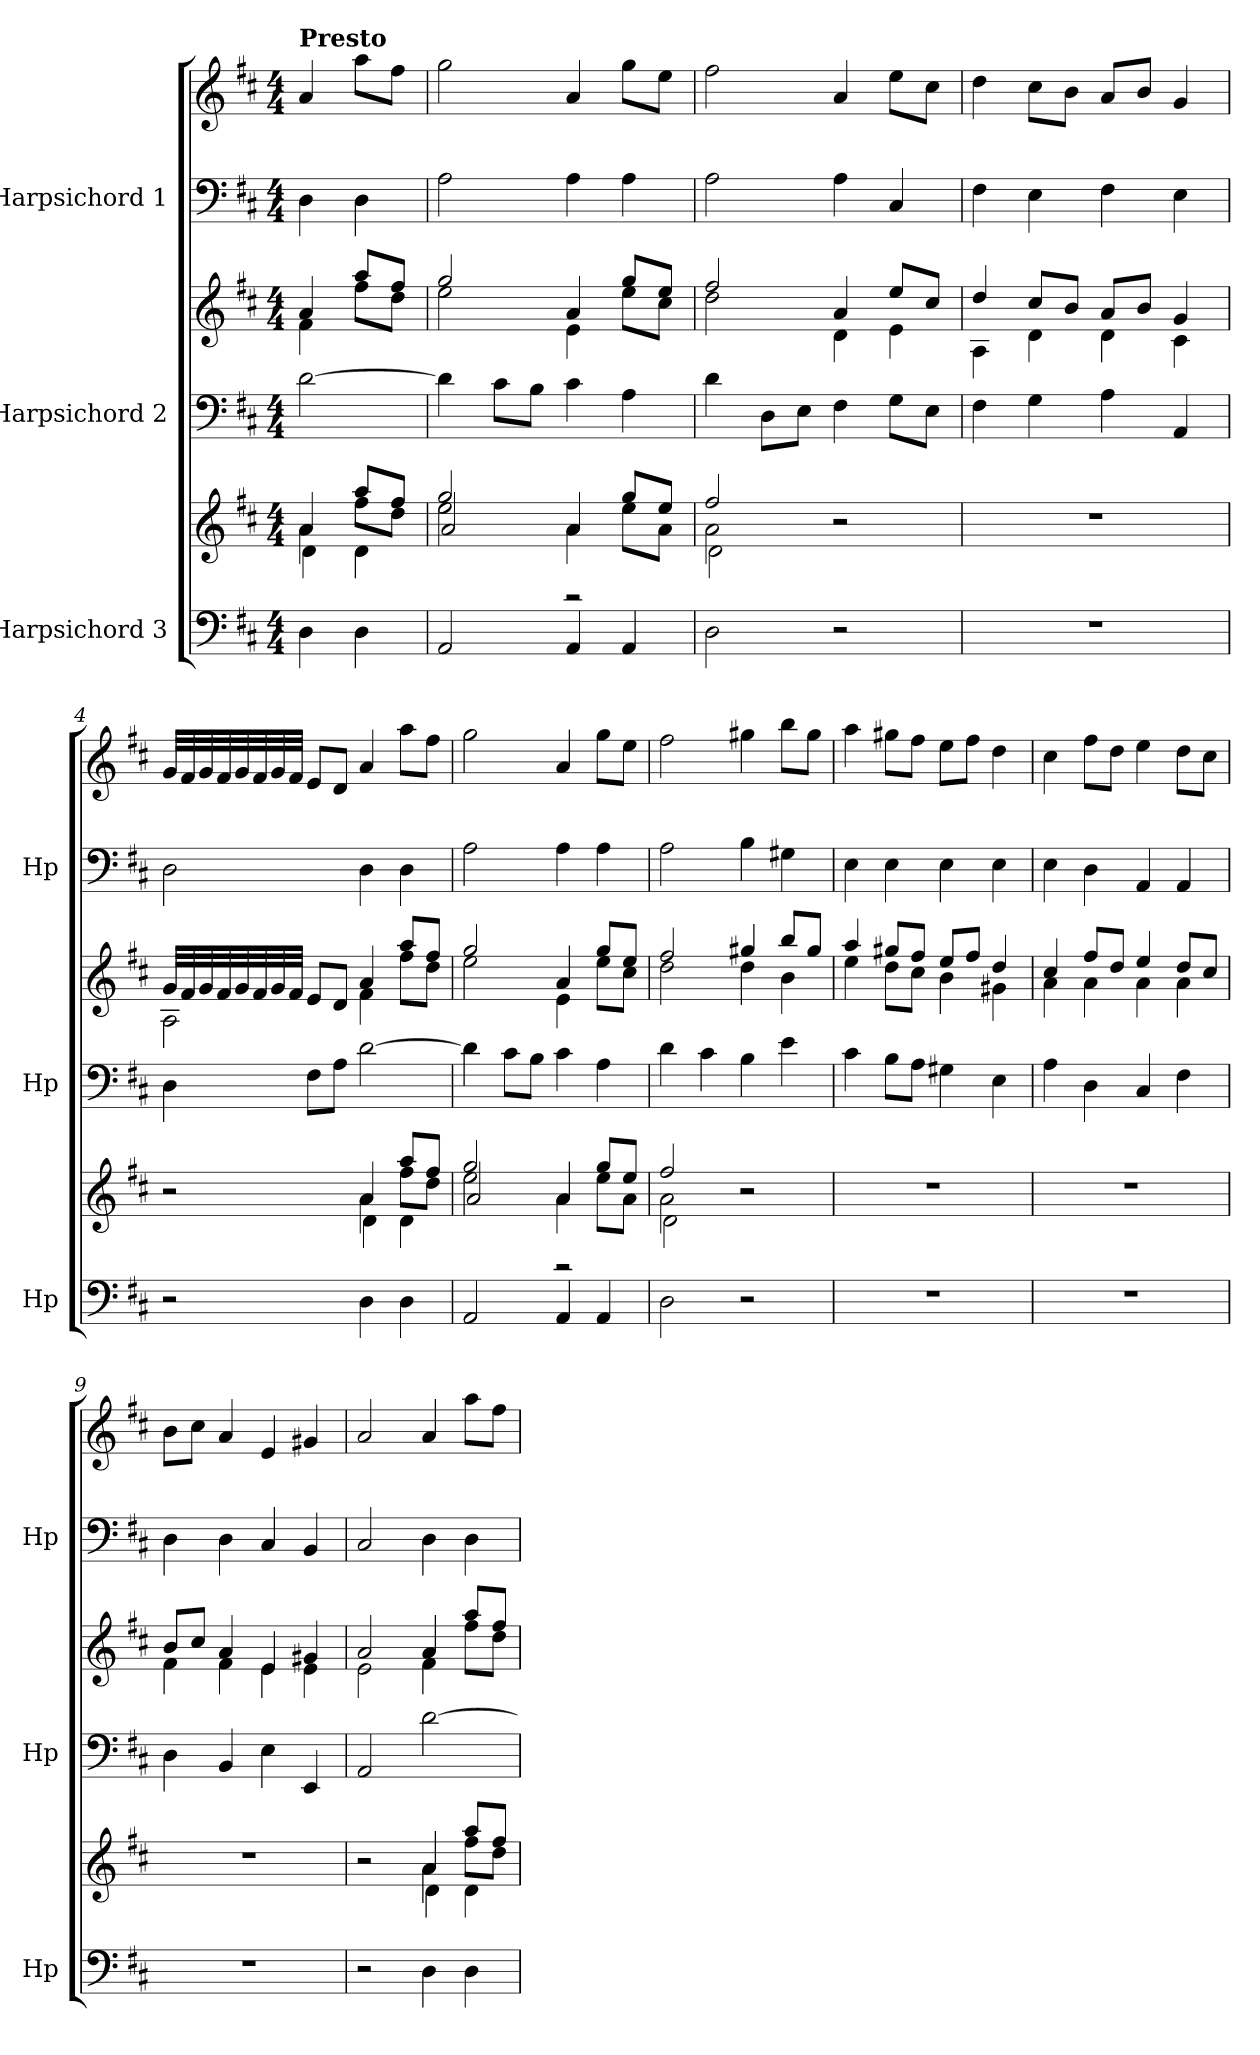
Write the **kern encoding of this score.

**kern	**kern	**kern	**kern	**kern	**kern
*part3	*part3	*part2	*part2	*part1	*part1
*staff6	*staff5	*staff4	*staff3	*staff2	*staff1
*I"Harpsichord 3	*	*I"Harpsichord 2	*	*I"Harpsichord 1	*
*I'Hp	*	*I'Hp	*	*I'Hp	*
*clefF4	*clefG2	*clefF4	*clefG2	*clefF4	*clefG2
*k[f#c#]	*k[f#c#]	*k[f#c#]	*k[f#c#]	*k[f#c#]	*k[f#c#]
*M4/4	*M4/4	*M4/4	*M4/4	*M4/4	*M4/4
=	=	=	=	=	=
*	*^	*	*^	*	*
*	*	*^	*	*	*	*	*
!	!	!	!	!	!	!	!	!LO:TX:a:B:t=Presto
4D\	4a/	4a\	4d\	[2d\	4a/	4f#\	4D\	4a/
4D\	8aa/L	8ff#\L	4d\	.	8aa/L	8ff#\L	4D\	8aa\L
.	8ff#/J	8dd\J	.	.	8ff#/J	8dd\J	.	8ff#\J
=1	=1	=1	=1	=1	=1	=1	=1	=1
2AA/	2gg/	2ee\	2a/	4d\]	2gg/	2ee\	2A\	2gg\
.	.	.	.	8c#\L	.	.	.	.
.	.	.	.	8B\J	.	.	.	.
4AA/	4a/	4a\	2rBB	4c#\	4a/	4e\	4A\	4a/
4AA/	8gg/L	8ee\L	.	4A\	8gg/L	8ee\L	4A\	8gg\L
.	8ee/J	8a\J	.	.	8ee/J	8cc#\J	.	8ee\J
=2	=2	=2	=2	=2	=2	=2	=2	=2
2D\	2ff#/	2a\	2d\	4d\	2ff#/	2dd\	2A\	2ff#\
.	.	.	.	8D\L	.	.	.	.
.	.	.	.	8E\J	.	.	.	.
2r	2r	2r	2r	4F#\	4a/	4d\	4A\	4a/
.	.	.	.	8G\L	8ee/L	4e\	4C#/	8ee\L
.	.	.	.	8E\J	8cc#/J	.	.	8cc#\J
*	*v	*v	*v	*	*	*	*	*
=3	=3	=3	=3	=3	=3	=3
1r	1r	4F#\	4dd/	4A\	4F#\	4dd\
.	.	4G\	8cc#/L	4d\	4E\	8cc#\L
.	.	.	8b/J	.	.	8b\J
.	.	4A\	8a/L	4d\	4F#\	8a/L
.	.	.	8b/J	.	.	8b/J
.	.	4AA/	4g/	4c#\	4E\	4g/
=4	=4	=4	=4	=4	=4	=4
*	*^	*	*	*	*	*
*	*	*^	*	*	*	*	*
2r	2r	2ryy	2ryy	4D\	32g/LLL	2A\	2D\	32g/LLL
.	.	.	.	.	32f#/	.	.	32f#/
.	.	.	.	.	32g/	.	.	32g/
.	.	.	.	.	32f#/	.	.	32f#/
.	.	.	.	.	32g/	.	.	32g/
.	.	.	.	.	32f#/	.	.	32f#/
.	.	.	.	.	32g/	.	.	32g/
.	.	.	.	.	32f#/JJJ	.	.	32f#/JJJ
.	.	.	.	8F#\L	8e/L	.	.	8e/L
.	.	.	.	8A\J	8d/J	.	.	8d/J
4D\	4a/	4a\	4d\	[2d\	4a/	4f#\	4D\	4a/
4D\	8aa/L	8ff#\L	4d\	.	8aa/L	8ff#\L	4D\	8aa\L
.	8ff#/J	8dd\J	.	.	8ff#/J	8dd\J	.	8ff#\J
!!LO:LB:g=z
=5	=5	=5	=5	=5	=5	=5	=5	=5
2AA/	2gg/	2ee\	2a/	4d\]	2gg/	2ee\	2A\	2gg\
.	.	.	.	8c#\L	.	.	.	.
.	.	.	.	8B\J	.	.	.	.
4AA/	4a/	4a\	2rBB	4c#\	4a/	4e\	4A\	4a/
4AA/	8gg/L	8ee\L	.	4A\	8gg/L	8ee\L	4A\	8gg\L
.	8ee/J	8a\J	.	.	8ee/J	8cc#\J	.	8ee\J
=6	=6	=6	=6	=6	=6	=6	=6	=6
2D\	2ff#/	2a\	2d\	4d\	2ff#/	2dd\	2A\	2ff#\
.	.	.	.	4c#\	.	.	.	.
2r	2r	2r	2r	4B\	4gg#X/	4dd\	4B\	4gg#X\
.	.	.	.	4e\	8bb/L	4b\	4G#X\	8bb\L
.	.	.	.	.	8gg#/J	.	.	8gg#\J
*	*v	*v	*v	*	*	*	*	*
=7	=7	=7	=7	=7	=7	=7
1r	1r	4c#\	4aa/	4ee\	4E\	4aa\
.	.	8B\L	8gg#X/L	8dd\L	4E\	8gg#X\L
.	.	8A\J	8ff#/J	8cc#\J	.	8ff#\J
.	.	4G#X\	8ee/L	4b\	4E\	8ee\L
.	.	.	8ff#/J	.	.	8ff#\J
.	.	4E\	4dd/	4g#X\	4E\	4dd\
=8	=8	=8	=8	=8	=8	=8
1r	1r	4A\	4cc#/	4a\	4E\	4cc#\
.	.	4D\	8ff#/L	4a\	4D\	8ff#\L
.	.	.	8dd/J	.	.	8dd\J
.	.	4C#/	4ee/	4a\	4AA/	4ee\
.	.	4F#\	8dd/L	4a\	4AA/	8dd\L
.	.	.	8cc#/J	.	.	8cc#\J
=9	=9	=9	=9	=9	=9	=9
1r	1r	4D\	8b/L	4f#\	4D\	8b\L
.	.	.	8cc#/J	.	.	8cc#\J
.	.	4BB/	4a/	4f#\	4D\	4a/
.	.	4E\	4e/	4e\	4C#/	4e/
.	.	4EE/	4g#X/	4e\	4BB/	4g#X/
=10	=10	=10	=10	=10	=10	=10
*	*^	*	*	*	*	*
*	*	*^	*	*	*	*	*
2r	2r	2ryy	2ryy	2AA/	2a/	2e\	2C#/	2a/
4D\	4a/	4a\	4d\	[2d\	4a/	4f#\	4D\	4a/
4D\	8aa/L	8ff#\L	4d\	.	8aa/L	8ff#\L	4D\	8aa\L
.	8ff#/J	8dd\J	.	.	8ff#/J	8dd\J	.	8ff#\J
*	*v	*v	*v	*	*v	*v	*	*
=	=	=	=	=	=
*-	*-	*-	*-	*-	*-
